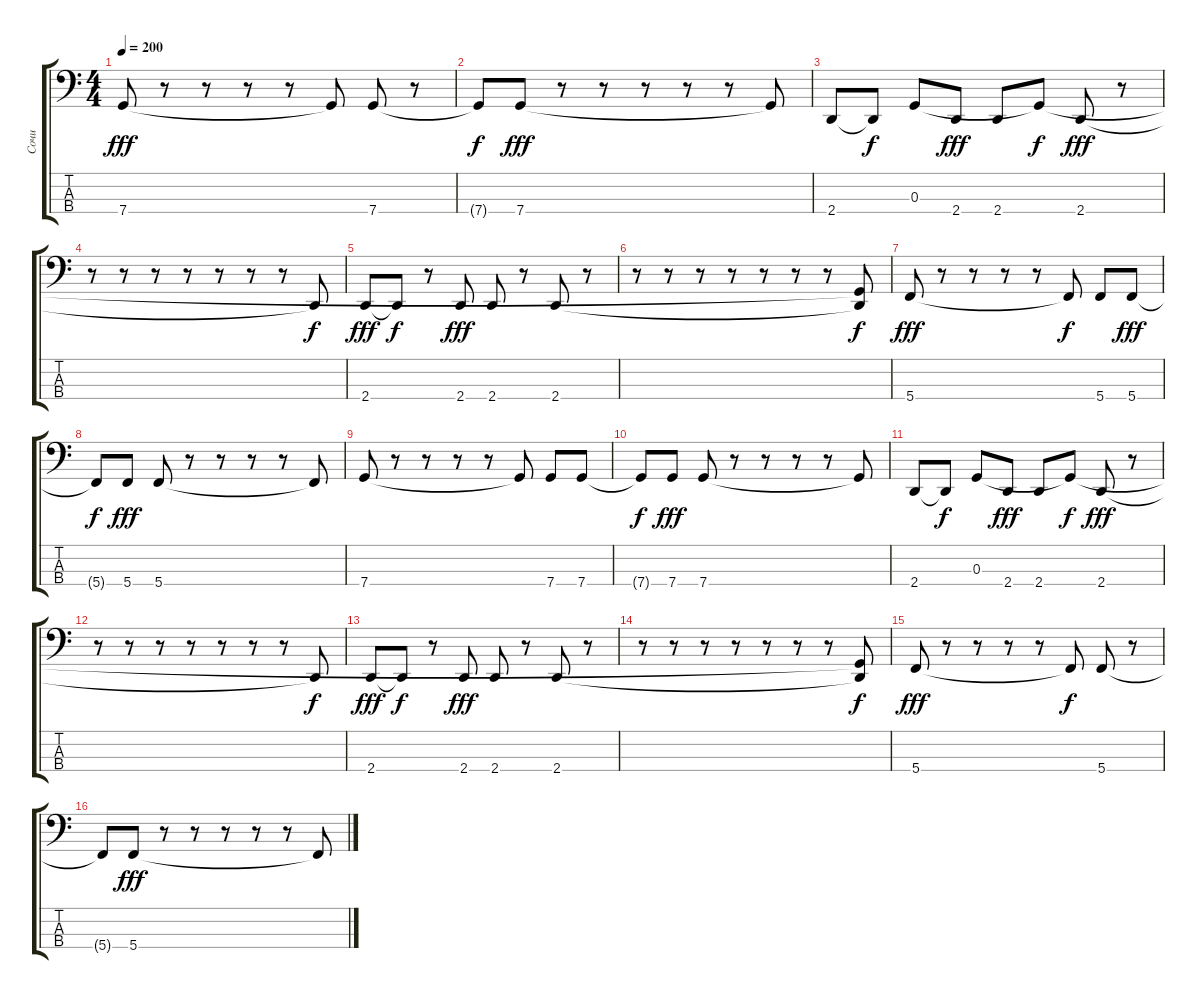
\track ("Сочи" "Сочи") {instrument electricbasspick}
\staff {score tabs}
\tuning (F2 C2 G1 C1) {hide}
\ts (4 4)
\tempo 200
\clef f4
\ks c
7.4.8{dy fff} r.8 r.8 r.8 r.8 7.4{t}.8 7.4.8 r.8 |
7.4{t}.8{dy f} 7.4.8{dy fff} r.8 r.8 r.8 r.8 r.8 7.4{t}.8 |
2.4.8 2.4{t}.8{dy f} 0.3.8 2.4.8{dy fff} 2.4.8 0.3{t}.8{dy f} 2.4.8{dy fff} r.8 |
r.8 r.8 r.8 r.8 r.8 r.8 r.8 2.4{t}.8{dy f} |
2.4.8{dy fff} 2.4{t}.8{dy f} r.8 2.4.8{dy fff} 2.4.8 r.8 2.4.8 r.8 |
r.8 r.8 r.8 r.8 r.8 r.8 r.8 (0.3{t} 2.4{t}).8{dy f} |
5.4.8{dy fff} r.8 r.8 r.8 r.8 5.4{t}.8{dy f} 5.4.8 5.4.8{dy fff} |
5.4{t}.8{dy f} 5.4.8{dy fff} 5.4.8 r.8 r.8 r.8 r.8 5.4{t}.8 |
7.4.8 r.8 r.8 r.8 r.8 7.4{t}.8 7.4.8 7.4.8 |
7.4{t}.8{dy f} 7.4.8{dy fff} 7.4.8 r.8 r.8 r.8 r.8 7.4{t}.8 |
2.4.8 2.4{t}.8{dy f} 0.3.8 2.4.8{dy fff} 2.4.8 0.3{t}.8{dy f} 2.4.8{dy fff} r.8 |
r.8 r.8 r.8 r.8 r.8 r.8 r.8 2.4{t}.8{dy f} |
2.4.8{dy fff} 2.4{t}.8{dy f} r.8 2.4.8{dy fff} 2.4.8 r.8 2.4.8 r.8 |
r.8 r.8 r.8 r.8 r.8 r.8 r.8 (0.3{t} 2.4{t}).8{dy f} |
5.4.8{dy fff} r.8 r.8 r.8 r.8 5.4{t}.8{dy f} 5.4.8 r.8 |
5.4{t}.8 5.4.8{dy fff} r.8 r.8 r.8 r.8 r.8 5.4{t}.8
